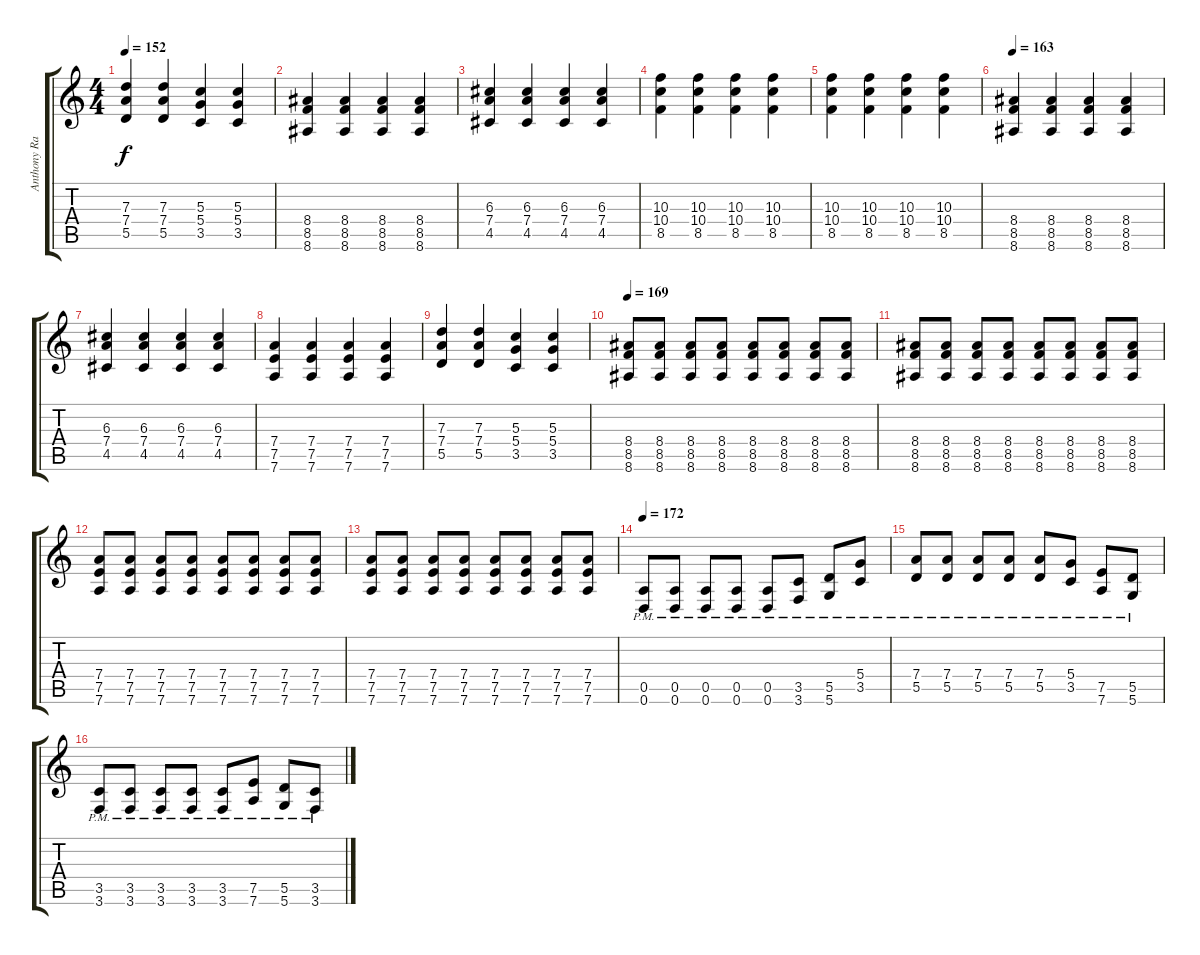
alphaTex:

\track ("Anthony Raneri" "Anthony Ra") {instrument overdrivenguitar}
\staff {score tabs}
\tuning (E4 B3 G3 D3 A2 D2) {hide}
\ts (4 4)
\tempo 152
\clef g2
\ks c
(7.3 7.4 5.5).4{dy f} (7.3 7.4 5.5).4 (5.3 5.4 3.5).4 (5.3 5.4 3.5).4 |
(8.4 8.5 8.6).4 (8.4 8.5 8.6).4 (8.4 8.5 8.6).4 (8.4 8.5 8.6).4 |
(6.3 7.4 4.5).4 (6.3 7.4 4.5).4 (6.3 7.4 4.5).4 (6.3 7.4 4.5).4 |
(10.3 10.4 8.5).4 (10.3 10.4 8.5).4 (10.3 10.4 8.5).4 (10.3 10.4 8.5).4 |
(10.3 10.4 8.5).4 (10.3 10.4 8.5).4 (10.3 10.4 8.5).4 (10.3 10.4 8.5).4 |
\tempo 163
(8.4 8.5 8.6).4 (8.4 8.5 8.6).4 (8.4 8.5 8.6).4 (8.4 8.5 8.6).4 |
(6.3 7.4 4.5).4 (6.3 7.4 4.5).4 (6.3 7.4 4.5).4 (6.3 7.4 4.5).4 |
(7.4 7.5 7.6).4 (7.4 7.5 7.6).4 (7.4 7.5 7.6).4 (7.4 7.5 7.6).4 |
(7.3 7.4 5.5).4 (7.3 7.4 5.5).4 (5.3 5.4 3.5).4 (5.3 5.4 3.5).4 |
\tempo 169
(8.4 8.5 8.6).8 (8.4 8.5 8.6).8 (8.4 8.5 8.6).8 (8.4 8.5 8.6).8 (8.4 8.5 8.6).8 (8.4 8.5 8.6).8 (8.4 8.5 8.6).8 (8.4 8.5 8.6).8 |
(8.4 8.5 8.6).8 (8.4 8.5 8.6).8 (8.4 8.5 8.6).8 (8.4 8.5 8.6).8 (8.4 8.5 8.6).8 (8.4 8.5 8.6).8 (8.4 8.5 8.6).8 (8.4 8.5 8.6).8 |
(7.4 7.5 7.6).8 (7.4 7.5 7.6).8 (7.4 7.5 7.6).8 (7.4 7.5 7.6).8 (7.4 7.5 7.6).8 (7.4 7.5 7.6).8 (7.4 7.5 7.6).8 (7.4 7.5 7.6).8 |
(7.4 7.5 7.6).8 (7.4 7.5 7.6).8 (7.4 7.5 7.6).8 (7.4 7.5 7.6).8 (7.4 7.5 7.6).8 (7.4 7.5 7.6).8 (7.4 7.5 7.6).8 (7.4 7.5 7.6).8 |
\tempo 172
(0.5{pm} 0.6{pm}).8 (0.5{pm} 0.6{pm}).8 (0.5{pm} 0.6{pm}).8 (0.5{pm} 0.6{pm}).8 (0.5{pm} 0.6{pm}).8 (3.5{pm} 3.6{pm}).8 (5.5{pm} 5.6{pm}).8 (5.4{pm} 3.5{pm}).8 |
(7.4{pm} 5.5{pm}).8 (7.4{pm} 5.5{pm}).8 (7.4{pm} 5.5{pm}).8 (7.4{pm} 5.5{pm}).8 (7.4{pm} 5.5{pm}).8 (5.4{pm} 3.5{pm}).8 (7.5{pm} 7.6{pm}).8 (5.5{pm} 5.6{pm}).8 |
(3.5{pm} 3.6{pm}).8 (3.5{pm} 3.6{pm}).8 (3.5{pm} 3.6{pm}).8 (3.5{pm} 3.6{pm}).8 (3.5{pm} 3.6{pm}).8 (7.5{pm} 7.6{pm}).8 (5.5{pm} 5.6{pm}).8 (3.5{pm} 3.6{pm}).8
